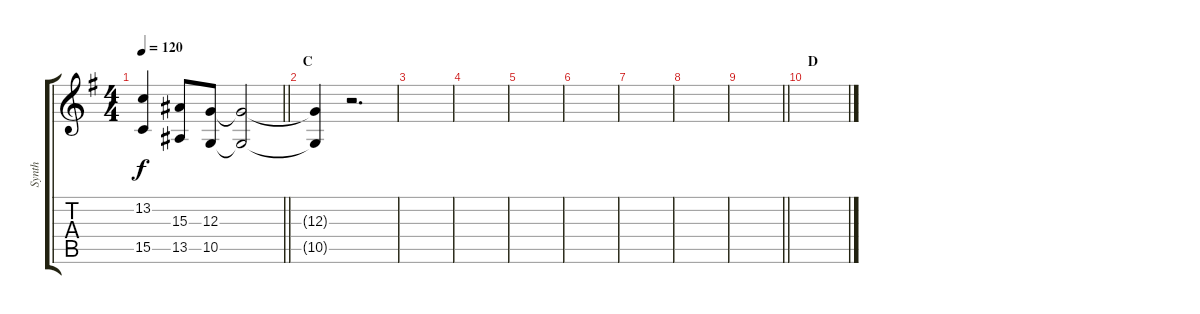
\track ("Synth" "Synth") {instrument synthstrings1}
\staff {score tabs}
\tuning (E4 B3 G3 D3 A2 E2) {hide}
\ts (4 4)
\tempo 120
\clef g2
\barLineRight lightlight
\ks g
(13.2{t} 15.5{t}).4{dy f} (15.3 13.5).8 (12.3 10.5).8 (12.3{t} 10.5{t}).2 |
\section ("" "C")
(12.3{t} 10.5{t}).4 r.2{d} |
|
|
|
|
|
|
\barLineRight lightlight
|
\section ("" "D")
